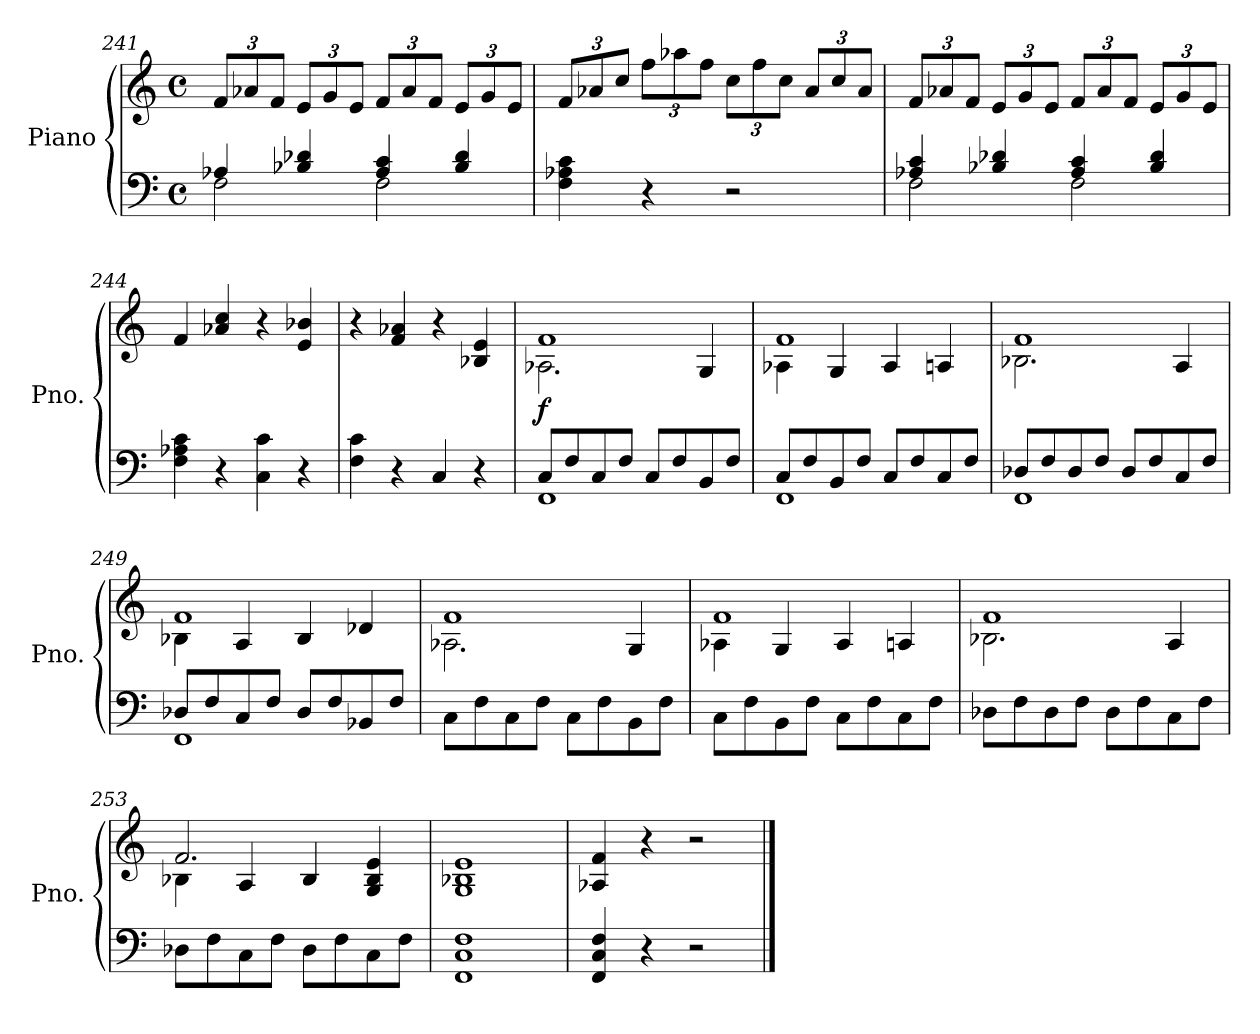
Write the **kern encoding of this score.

**kern	**kern	**dynam
*part1	*part1	*part1
*staff2	*staff1	*staff1/2
*I"Piano	*	*
*I'Pno.	*	*
!!LO:PB:g=z
*clefF4	*clefG2	*
*k[]	*k[]	*
*M4/4	*M4/4	*
*met(c)	*met(c)	*
=241	=241	=241
*^	*	*
*	*	*Xbrackettup	*
4A-X/	2F\	12f/L	.
.	.	12a-X/	.
.	.	12f/J	.
4B-X/ 4d-X/	.	12e/L	.
.	.	12g/	.
.	.	12e/J	.
4A-/ 4c/	2F\	12f/L	.
.	.	12a-/	.
.	.	12f/J	.
4B-/ 4d-/	.	12e/L	.
.	.	12g/	.
.	.	12e/J	.
*v	*v	*	*
=242	=242	=242
4F\ 4A-X\ 4c\	12f/L	.
.	12a-X/	.
.	12cc/J	.
4r	12ff\L	.
.	12aa-X\	.
.	12ff\J	.
2r	12cc\L	.
.	12ff\	.
.	12cc\J	.
.	12a-/L	.
.	12cc/	.
.	12a-/J	.
=243	=243	=243
*^	*	*
4A-X/ 4c/	2F\	12f/L	.
.	.	12a-X/	.
.	.	12f/J	.
4B-X/ 4d-X/	.	12e/L	.
.	.	12g/	.
.	.	12e/J	.
4A-/ 4c/	2F\	12f/L	.
.	.	12a-/	.
.	.	12f/J	.
4B-/ 4d-/	.	12e/L	.
.	.	12g/	.
.	.	12e/J	.
*v	*v	*	*
=244	=244	=244
4F\ 4A-X\ 4c\	4f/	.
4r	4a-X/ 4cc/	.
4C\ 4c\	4r	.
4r	4e/ 4b-X/	.
!!LO:LB:g=z
=245	=245	=245
4F\ 4c\	4r	.
4r	4f/ 4a-X/	.
4C/	4r	.
4r	4B-X/ 4e/	.
=246	=246	=246
*^	*^	*
!	!	!	!	!LO:DY:b
8C/L	1FF	1f	2.A-X\	f
8F/	.	.	.	.
8C/	.	.	.	.
8F/J	.	.	.	.
8C/L	.	.	.	.
8F/	.	.	.	.
8BB/	.	.	4G/	.
8F/J	.	.	.	.
!!LO:LB:g=z	!!
=247	=247	=247	=247	=247
8C/L	1FF	1f	4A-X\	.
8F/	.	.	.	.
8BB/	.	.	4G/	.
8F/J	.	.	.	.
8C/L	.	.	4A-/	.
8F/	.	.	.	.
8C/	.	.	4An/	.
8F/J	.	.	.	.
=248	=248	=248	=248	=248
8D-X/L	1FF	1f	2.B-X\	.
8F/	.	.	.	.
8D-/	.	.	.	.
8F/J	.	.	.	.
8D-/L	.	.	.	.
8F/	.	.	.	.
8C/	.	.	4A/	.
8F/J	.	.	.	.
=249	=249	=249	=249	=249
8D-X/L	1FF	1f	4B-X\	.
8F/	.	.	.	.
8C/	.	.	4A/	.
8F/J	.	.	.	.
8D-/L	.	.	4B-/	.
8F/	.	.	.	.
8BB-X/	.	.	4d-X/	.
8F/J	.	.	.	.
*v	*v	*	*	*
=250	=250	=250	=250
8C\L	1f	2.A-X\	.
8F\	.	.	.
8C\	.	.	.
8F\J	.	.	.
8C\L	.	.	.
8F\	.	.	.
8BB\	.	4G/	.
8F\J	.	.	.
!!LO:LB:g=z	!!
=251	=251	=251	=251
8C\L	1f	4A-X\	.
8F\	.	.	.
8BB\	.	4G/	.
8F\J	.	.	.
8C\L	.	4A-/	.
8F\	.	.	.
8C\	.	4An/	.
8F\J	.	.	.
=252	=252	=252	=252
8D-X\L	1f	2.B-X\	.
8F\	.	.	.
8D-\	.	.	.
8F\J	.	.	.
8D-\L	.	.	.
8F\	.	.	.
8C\	.	4A/	.
8F\J	.	.	.
=253	=253	=253	=253
8D-X\L	2.f/	4B-X\	.
8F\	.	.	.
8C\	.	4A/	.
8F\J	.	.	.
8D-\L	.	4B-/	.
8F\	.	.	.
8C\	4G/ 4B-/ 4e/	4ryy	.
8F\J	.	.	.
*	*v	*v	*
=254	=254	=254
1FF 1C 1F	1G 1B-X 1e	.
=255	=255	=255
4FF/ 4C/ 4F/	4A-X/ 4f/	.
4r	4r	.
2r	2r	.
==	==	==
*-	*-	*-
